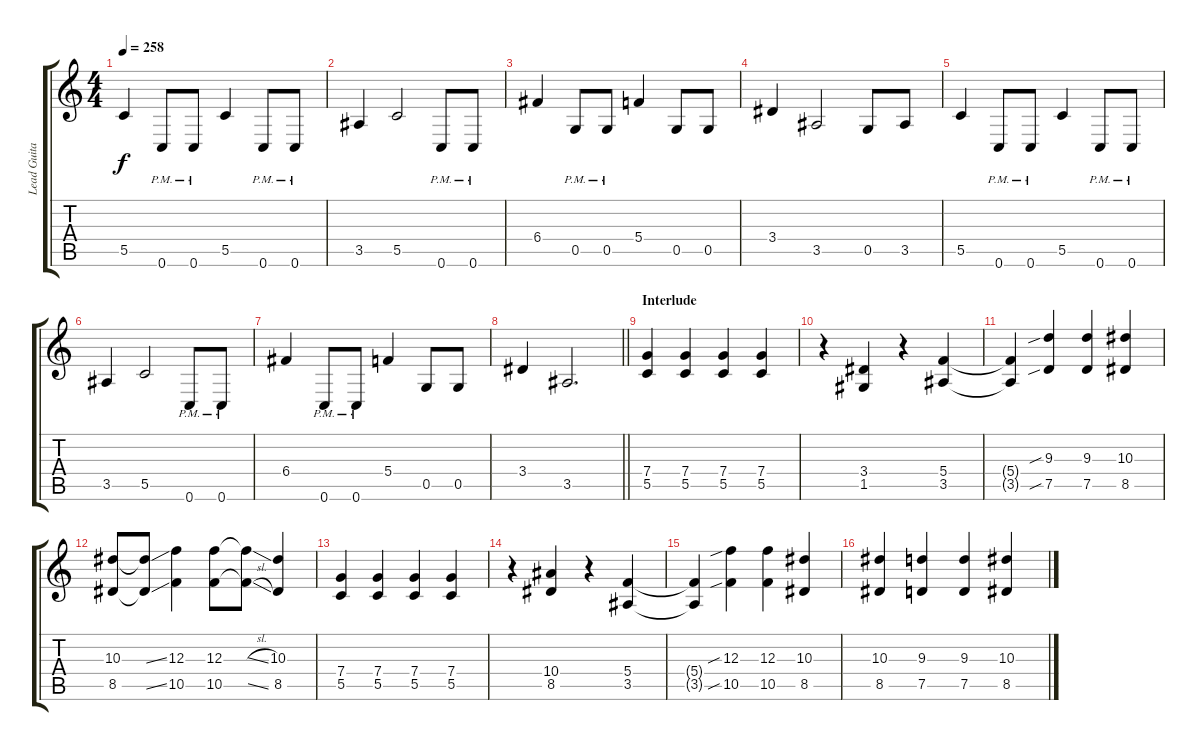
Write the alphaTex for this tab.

\track ("Lead Guitar" "Lead Guita") {instrument distortionguitar}
\staff {score tabs}
\tuning (D4 A3 F3 C3 G2 C2) {hide}
\ts (4 4)
\tempo 258
\clef g2
\ks c
5.5.4{dy f} 0.6{pm}.8 0.6{pm}.8 5.5.4 0.6{pm}.8 0.6{pm}.8 |
3.5.4 5.5.2 0.6{pm}.8 0.6{pm}.8 |
6.4.4 0.5{pm}.8 0.5{pm}.8 5.4.4 0.5.8 0.5.8 |
3.4.4 3.5.2 0.5.8 3.5.8 |
5.5.4 0.6{pm}.8 0.6{pm}.8 5.5.4 0.6{pm}.8 0.6{pm}.8 |
3.5.4 5.5.2 0.6{pm}.8 0.6{pm}.8 |
6.4.4 0.6{pm}.8 0.6{pm}.8 5.4.4 0.5.8 0.5.8 |
\barLineRight lightlight
3.4.4 3.5.2{d} |
\section ("" "Interlude")
(7.4 5.5).4 (7.4 5.5).4 (7.4 5.5).4 (7.4 5.5).4 |
r.4 (3.4 1.5).4 r.4 (5.4 3.5).4 |
(5.4{t} 3.5{t}).4 (9.3{sib} 7.5{sib}).4 (9.3 7.5).4 (10.3 8.5).4 |
(10.3 8.5).8 (10.3{ss t} 8.5{ss t}).8 (12.3 10.5).4 (12.3 10.5).8 (12.3{sl t} 10.5{sl t}).8 (10.3 8.5).4 |
(7.4 5.5).4 (7.4 5.5).4 (7.4 5.5).4 (7.4 5.5).4 |
r.4 (10.4 8.5).4 r.4 (5.4 3.5).4 |
(5.4{t} 3.5{t}).4 (12.3{sib} 10.5{sib}).4 (12.3 10.5).4 (10.3 8.5).4 |
(10.3 8.5).4 (9.3 7.5).4 (9.3 7.5).4 (10.3 8.5).4
